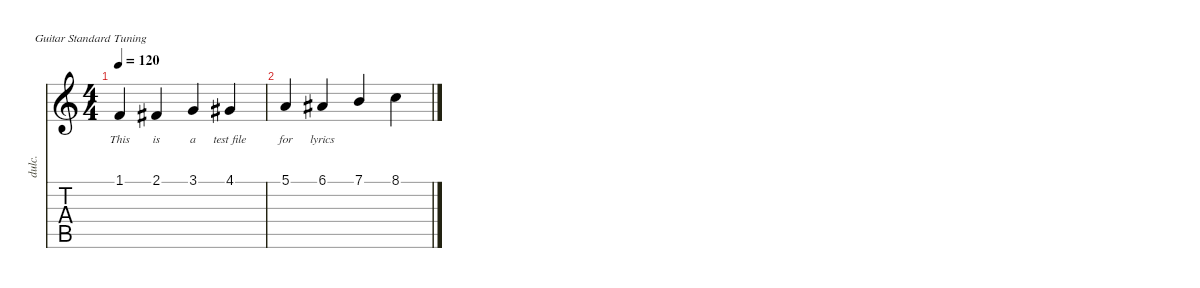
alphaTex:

\defaultSystemsLayout 4
\hideDynamics
\bracketExtendMode nobrackets
\otherSystemsTrackNameOrientation horizontal
\track ("Dulcimer" "dulc.") {instrument dulcimer}
\staff {score tabs}
\tuning (E4 B3 G3 D3 A2 E2)
\ts (4 4)
\tempo 120
\clef g2
\ks c
1.1.4{lyrics (0 "This") lyrics (1 "") lyrics (2 "") lyrics (3 "") lyrics (4 "") dy mf instrument dulcimer beam Up} 2.1{acc #}.4{lyrics (0 "is") lyrics (1 "") lyrics (2 "") lyrics (3 "") lyrics (4 "") beam Up} 3.1.4{lyrics (0 "a") lyrics (1 "") lyrics (2 "") lyrics (3 "") lyrics (4 "") beam Up} 4.1{acc #}.4{lyrics (0 "test file") lyrics (1 "") lyrics (2 "") lyrics (3 "") lyrics (4 "") beam Up} |
5.1.4{lyrics (0 "for") lyrics (1 "") lyrics (2 "") lyrics (3 "") lyrics (4 "") beam Up} 6.1{acc #}.4{lyrics (0 "lyrics") lyrics (1 "") lyrics (2 "") lyrics (3 "") lyrics (4 "") beam Up} 7.1.4{beam Up} 8.1.4{beam Down}
